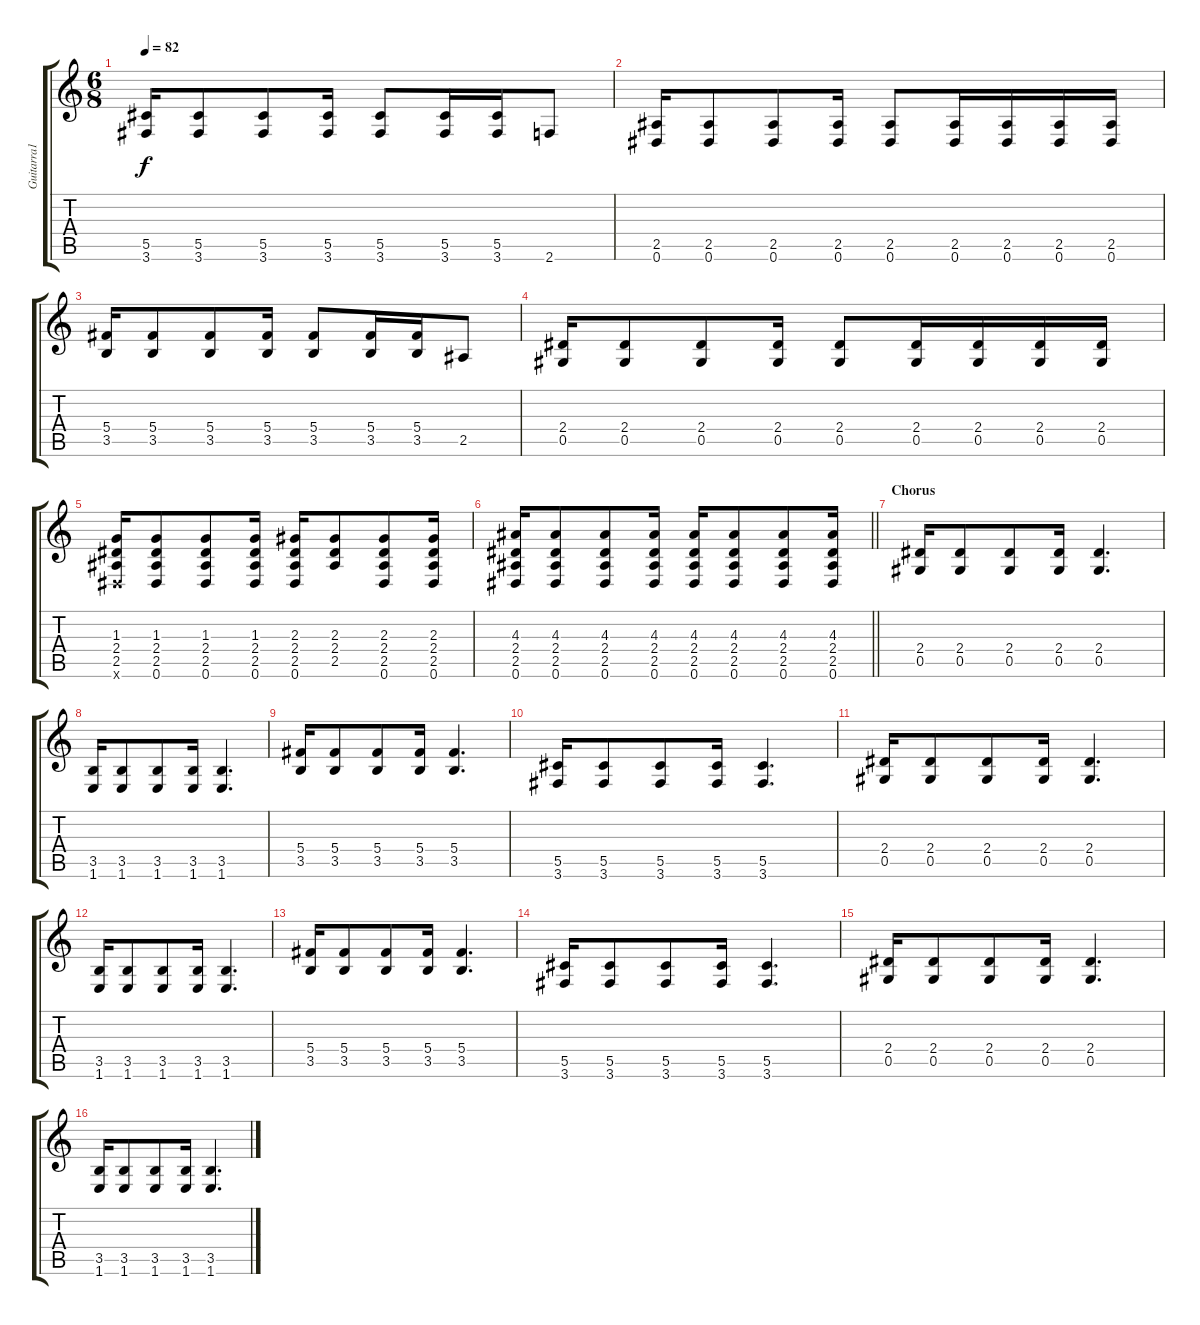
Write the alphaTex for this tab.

\track ("Guitarra1" "Guitarra1") {instrument distortionguitar}
\staff {score tabs}
\tuning (Eb4 Bb3 Gb3 Db3 Ab2 Eb2) {hide}
\ts (6 8)
\tempo 82
\clef g2
\ks c
(5.5 3.6).16{dy f} (5.5 3.6).8 (5.5 3.6).8 (5.5 3.6).16 (5.5 3.6).8 (5.5 3.6).16 (5.5 3.6).16 2.6.8 |
(2.5 0.6).16 (2.5 0.6).8 (2.5 0.6).8 (2.5 0.6).16 (2.5 0.6).8 (2.5 0.6).16 (2.5 0.6).16 (2.5 0.6).16 (2.5 0.6).16 |
(5.4 3.5).16 (5.4 3.5).8 (5.4 3.5).8 (5.4 3.5).16 (5.4 3.5).8 (5.4 3.5).16 (5.4 3.5).16 2.5.8 |
(2.4 0.5).16 (2.4 0.5).8 (2.4 0.5).8 (2.4 0.5).16 (2.4 0.5).8 (2.4 0.5).16 (2.4 0.5).16 (2.4 0.5).16 (2.4 0.5).16 |
(1.3 2.4 2.5 0.6{x}).16 (1.3 2.4 2.5 0.6).8 (1.3 2.4 2.5 0.6).8 (1.3 2.4 2.5 0.6).16 (2.3 2.4 2.5 0.6).16 (2.3 2.4 2.5).8 (2.3 2.4 2.5 0.6).8 (2.3 2.4 2.5 0.6).16 |
\barLineRight lightlight
(4.3 2.4 2.5 0.6).16 (4.3 2.4 2.5 0.6).8 (4.3 2.4 2.5 0.6).8 (4.3 2.4 2.5 0.6).16 (4.3 2.4 2.5 0.6).16 (4.3 2.4 2.5 0.6).8 (4.3 2.4 2.5 0.6).8 (4.3 2.4 2.5 0.6).16 |
\section ("" "Chorus")
(2.4 0.5).16 (2.4 0.5).8 (2.4 0.5).8 (2.4 0.5).16 (2.4 0.5).4{d} |
(3.5 1.6).16 (3.5 1.6).8 (3.5 1.6).8 (3.5 1.6).16 (3.5 1.6).4{d} |
(5.4 3.5).16 (5.4 3.5).8 (5.4 3.5).8 (5.4 3.5).16 (5.4 3.5).4{d} |
(5.5 3.6).16 (5.5 3.6).8 (5.5 3.6).8 (5.5 3.6).16 (5.5 3.6).4{d} |
(2.4 0.5).16 (2.4 0.5).8 (2.4 0.5).8 (2.4 0.5).16 (2.4 0.5).4{d} |
(3.5 1.6).16 (3.5 1.6).8 (3.5 1.6).8 (3.5 1.6).16 (3.5 1.6).4{d} |
(5.4 3.5).16 (5.4 3.5).8 (5.4 3.5).8 (5.4 3.5).16 (5.4 3.5).4{d} |
(5.5 3.6).16 (5.5 3.6).8 (5.5 3.6).8 (5.5 3.6).16 (5.5 3.6).4{d} |
(2.4 0.5).16 (2.4 0.5).8 (2.4 0.5).8 (2.4 0.5).16 (2.4 0.5).4{d} |
(3.5 1.6).16 (3.5 1.6).8 (3.5 1.6).8 (3.5 1.6).16 (3.5 1.6).4{d}
